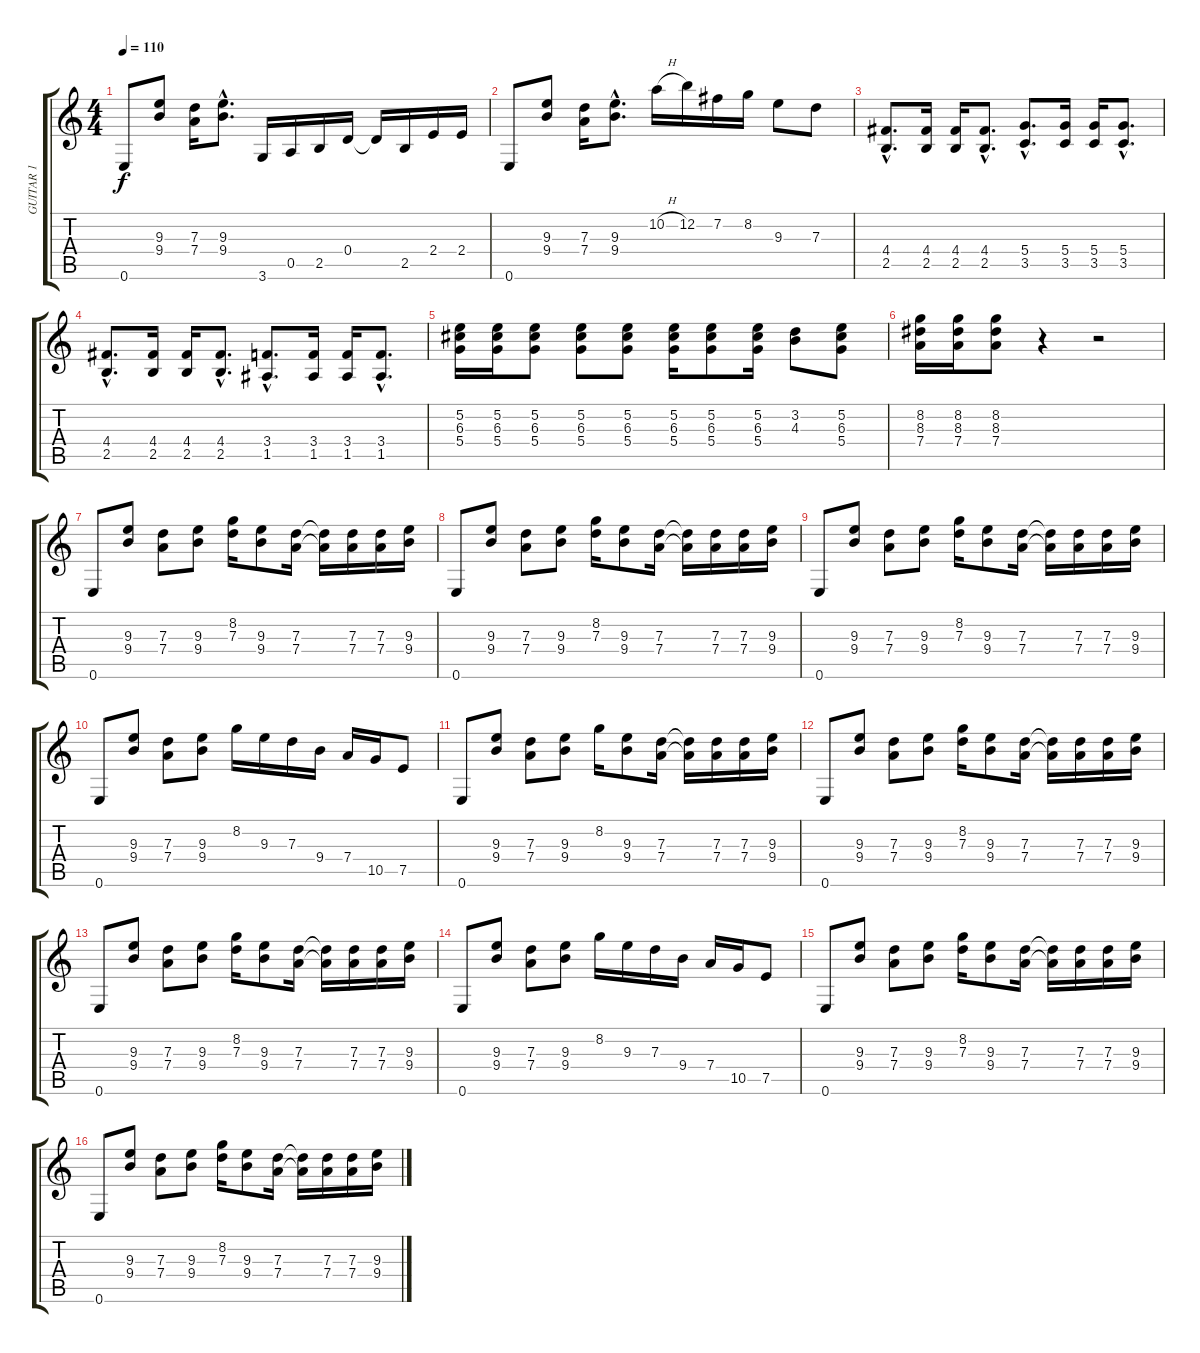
\track ("GUITAR 1" "GUITAR 1") {instrument distortionguitar}
\staff {score tabs}
\tuning (E4 B3 G3 D3 A2 E2) {hide}
\ts (4 4)
\tempo 110
\clef g2
\ks c
0.6.8{dy f} (9.3 9.4).8 (7.3 7.4).16 (9.3{hac} 9.4{hac}).8{d} 3.6.16 0.5.16 2.5.16 0.4.16 0.4{t}.16 2.5.16 2.4.16 2.4.16 |
0.6.8 (9.3 9.4).8 (7.3 7.4).16 (9.3{hac} 9.4{hac}).8{d} 10.2{h}.16 12.2.16 7.2.16 8.2.16 9.3.8 7.3.8 |
(4.4{hac} 2.5{hac}).8{d} (4.4 2.5).16 (4.4 2.5).16 (4.4{hac} 2.5{hac}).8{d} (5.4{hac} 3.5{hac}).8{d} (5.4 3.5).16 (5.4 3.5).16 (5.4{hac} 3.5{hac}).8{d} |
(4.4{hac} 2.5{hac}).8{d} (4.4 2.5).16 (4.4 2.5).16 (4.4{hac} 2.5{hac}).8{d} (3.4{hac} 1.5{hac}).8{d} (3.4 1.5).16 (3.4 1.5).16 (3.4{hac} 1.5{hac}).8{d} |
(5.2 6.3 5.4).16 (5.2 6.3 5.4).16 (5.2 6.3 5.4).8 (5.2 6.3 5.4).8 (5.2 6.3 5.4).8 (5.2 6.3 5.4).16 (5.2 6.3 5.4).8 (5.2 6.3 5.4).16 (3.2 4.3).8 (5.2 6.3 5.4).8 |
(8.2 8.3 7.4).16 (8.2 8.3 7.4).16 (8.2 8.3 7.4).8 r.4 r.2 |
0.6.8 (9.3 9.4).8 (7.3 7.4).8 (9.3 9.4).8 (8.2 7.3).16 (9.3 9.4).8 (7.3 7.4).16 (7.3{t} 7.4{t}).16 (7.3 7.4).16 (7.3 7.4).16 (9.3 9.4).16 |
0.6.8 (9.3 9.4).8 (7.3 7.4).8 (9.3 9.4).8 (8.2 7.3).16 (9.3 9.4).8 (7.3 7.4).16 (7.3{t} 7.4{t}).16 (7.3 7.4).16 (7.3 7.4).16 (9.3 9.4).16 |
0.6.8 (9.3 9.4).8 (7.3 7.4).8 (9.3 9.4).8 (8.2 7.3).16 (9.3 9.4).8 (7.3 7.4).16 (7.3{t} 7.4{t}).16 (7.3 7.4).16 (7.3 7.4).16 (9.3 9.4).16 |
0.6.8 (9.3 9.4).8 (7.3 7.4).8 (9.3 9.4).8 8.2.16 9.3.16 7.3.16 9.4.16 7.4.16 10.5.16 7.5.8 |
0.6.8 (9.3 9.4).8 (7.3 7.4).8 (9.3 9.4).8 8.2.16 (9.3 9.4).8 (7.3 7.4).16 (7.3{t} 7.4{t}).16 (7.3 7.4).16 (7.3 7.4).16 (9.3 9.4).16 |
0.6.8 (9.3 9.4).8 (7.3 7.4).8 (9.3 9.4).8 (8.2 7.3).16 (9.3 9.4).8 (7.3 7.4).16 (7.3{t} 7.4{t}).16 (7.3 7.4).16 (7.3 7.4).16 (9.3 9.4).16 |
0.6.8 (9.3 9.4).8 (7.3 7.4).8 (9.3 9.4).8 (8.2 7.3).16 (9.3 9.4).8 (7.3 7.4).16 (7.3{t} 7.4{t}).16 (7.3 7.4).16 (7.3 7.4).16 (9.3 9.4).16 |
0.6.8 (9.3 9.4).8 (7.3 7.4).8 (9.3 9.4).8 8.2.16 9.3.16 7.3.16 9.4.16 7.4.16 10.5.16 7.5.8 |
0.6.8 (9.3 9.4).8 (7.3 7.4).8 (9.3 9.4).8 (8.2 7.3).16 (9.3 9.4).8 (7.3 7.4).16 (7.3{t} 7.4{t}).16 (7.3 7.4).16 (7.3 7.4).16 (9.3 9.4).16 |
0.6.8 (9.3 9.4).8 (7.3 7.4).8 (9.3 9.4).8 (8.2 7.3).16 (9.3 9.4).8 (7.3 7.4).16 (7.3{t} 7.4{t}).16 (7.3 7.4).16 (7.3 7.4).16 (9.3 9.4).16
